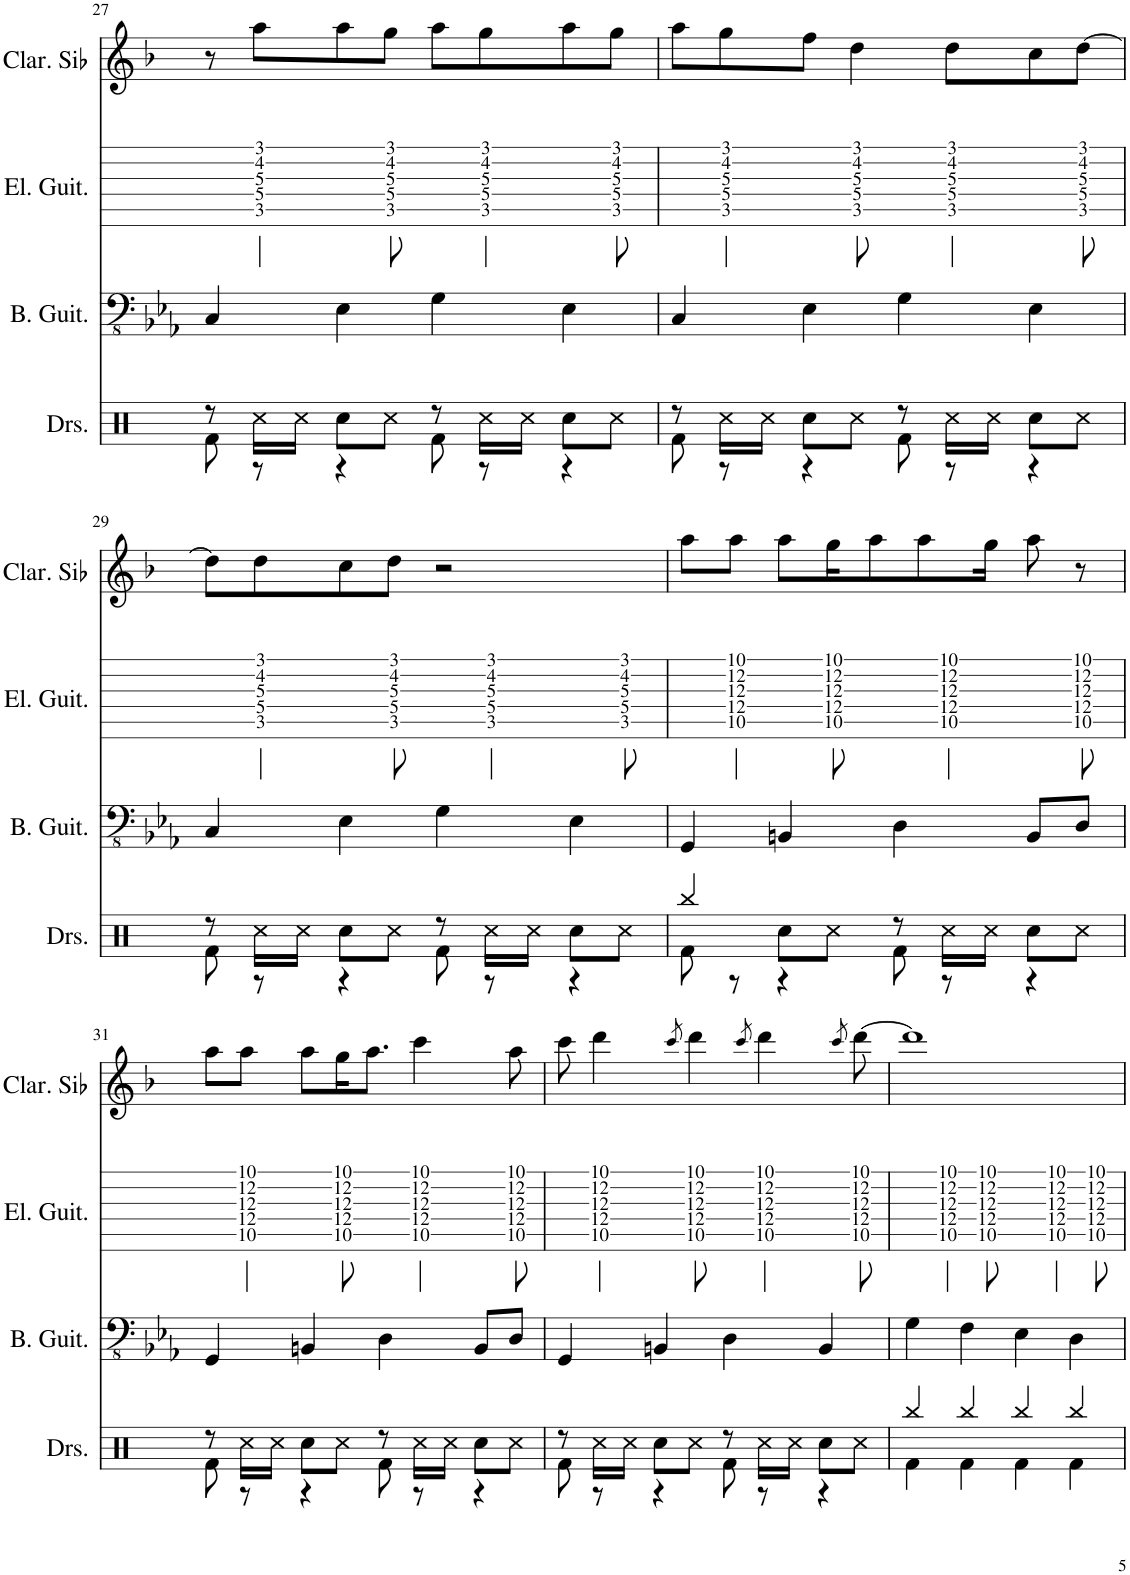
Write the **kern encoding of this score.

**kern	**kern	**kern	**kern
*part4	*part3	*part2	*part1
*staff4	*staff3	*staff2	*staff1
*I"Drumset	*I"Bass Guitar	*I"Electric Guitar	*I"Clarinette en Sib
*I'Drs.	*I'B. Guit.	*I'El. Guit.	*I'Clar. Sib
!!LO:PB:g=z
*clefX	*clefFv4	*	*clefG2
*	*	*	*Trd1c2
*k[]	*k[b-e-a-]	*k[b-e-a-]	*k[b-]
*M4/4	*M4/4	*M4/4	*M4/4
=27	=27	=27	=27
*^	*	*	*
8r	8Rf\	4CC/	8r	8r
16Rcc\LL	8r	.	4C\ 4G\ 4c\ 4e-\ 4g\	8aa\L
16Rcc\JJ	.	.	.	.
8Rcc\L	4r	4EE-\	.	8aa\
8Rcc\J	.	.	8C\ 8G\ 8c\ 8e-\ 8g\	8gg\J
8r	8Rf\	4GG\	8r	8aa\L
16Rcc\LL	8r	.	4C\ 4G\ 4c\ 4e-\ 4g\	8gg\
16Rcc\JJ	.	.	.	.
8Rcc\L	4r	4EE-\	.	8aa\
8Rcc\J	.	.	8C\ 8G\ 8c\ 8e-\ 8g\	8gg\J
=28	=28	=28	=28	=28
8r	8Rf\	4CC/	8r	8aa\L
16Rcc\LL	8r	.	4C\ 4G\ 4c\ 4e-\ 4g\	8gg\
16Rcc\JJ	.	.	.	.
8Rcc\L	4r	4EE-\	.	8ff\J
8Rcc\J	.	.	8C\ 8G\ 8c\ 8e-\ 8g\	4dd\
8r	8Rf\	4GG\	8r	.
16Rcc\LL	8r	.	4C\ 4G\ 4c\ 4e-\ 4g\	8dd\L
16Rcc\JJ	.	.	.	.
8Rcc\L	4r	4EE-\	.	8cc\
8Rcc\J	.	.	8C\ 8G\ 8c\ 8e-\ 8g\	[8dd\J
!!LO:LB:g=z
=29	=29	=29	=29	=29
8r	8Rf\	4CC/	8r	8dd\L]
16Rcc\LL	8r	.	4C\ 4G\ 4c\ 4e-\ 4g\	8dd\
16Rcc\JJ	.	.	.	.
8Rcc\L	4r	4EE-\	.	8cc\
8Rcc\J	.	.	8C\ 8G\ 8c\ 8e-\ 8g\	8dd\J
8r	8Rf\	4GG\	8r	2r
16Rcc\LL	8r	.	4C\ 4G\ 4c\ 4e-\ 4g\	.
16Rcc\JJ	.	.	.	.
8Rcc\L	4r	4EE-\	.	.
8Rcc\J	.	.	8C\ 8G\ 8c\ 8e-\ 8g\	.
=30	=30	=30	=30	=30
4Rbb/	8Rf\	4GGG/	8r	8aa\L
.	8r	.	4G\ 4d\ 4g\ 4b\ 4dd\	8aa\J
8Rcc\L	4r	4BBBn/	.	8aa\L
8Rcc\J	.	.	8G\ 8d\ 8g\ 8b\ 8dd\	16gg\K
.	.	.	.	8aa\
8r	8Rf\	4DD\	8r	.
.	.	.	.	8aa\
16Rcc\LL	8r	.	4G\ 4d\ 4g\ 4b\ 4dd\	.
16Rcc\JJ	.	.	.	16gg\Jk
8Rcc\L	4r	8BBB/L	.	8aa\
8Rcc\J	.	8DD/J	8G\ 8d\ 8g\ 8b\ 8dd\	8r
!!LO:LB:g=z
=31	=31	=31	=31	=31
8r	8Rf\	4GGG/	8r	8aa\L
16Rcc\LL	8r	.	4G\ 4d\ 4g\ 4b\ 4dd\	8aa\J
16Rcc\JJ	.	.	.	.
8Rcc\L	4r	4BBBn/	.	8aa\L
8Rcc\J	.	.	8G\ 8d\ 8g\ 8b\ 8dd\	16gg\K
.	.	.	.	8.aa\J
8r	8Rf\	4DD\	8r	.
16Rcc\LL	8r	.	4G\ 4d\ 4g\ 4b\ 4dd\	4ccc\
16Rcc\JJ	.	.	.	.
8Rcc\L	4r	8BBB/L	.	.
8Rcc\J	.	8DD/J	8G\ 8d\ 8g\ 8b\ 8dd\	8aa\
=32	=32	=32	=32	=32
8r	8Rf\	4GGG/	8r	8ccc\
16Rcc\LL	8r	.	4G\ 4d\ 4g\ 4b\ 4dd\	4ddd\
16Rcc\JJ	.	.	.	.
8Rcc\L	4r	4BBBn/	.	.
.	.	.	.	8qccc/
8Rcc\J	.	.	8G\ 8d\ 8g\ 8b\ 8dd\	4ddd\
8r	8Rf\	4DD\	8r	.
.	.	.	.	8qccc/
16Rcc\LL	8r	.	4G\ 4d\ 4g\ 4b\ 4dd\	4ddd\
16Rcc\JJ	.	.	.	.
8Rcc\L	4r	4BBB/	.	.
.	.	.	.	8qccc/
8Rcc\J	.	.	8G\ 8d\ 8g\ 8b\ 8dd\	[8ddd\
=33	=33	=33	=33	=33
4Rbb/	4Rf\	4GG\	8r	1ddd]
.	.	.	4G\ 4d\ 4g\ 4b\ 4dd\	.
4Rbb/	4Rf\	4FF\	.	.
.	.	.	8G\ 8d\ 8g\ 8b\ 8dd\	.
4Rbb/	4Rf\	4EE-\	8r	.
.	.	.	4G\ 4d\ 4g\ 4b\ 4dd\	.
4Rbb/	4Rf\	4DD\	.	.
.	.	.	8G\ 8d\ 8g\ 8b\ 8dd\	.
*v	*v	*	*	*
=	=	=	=
*-	*-	*-	*-
